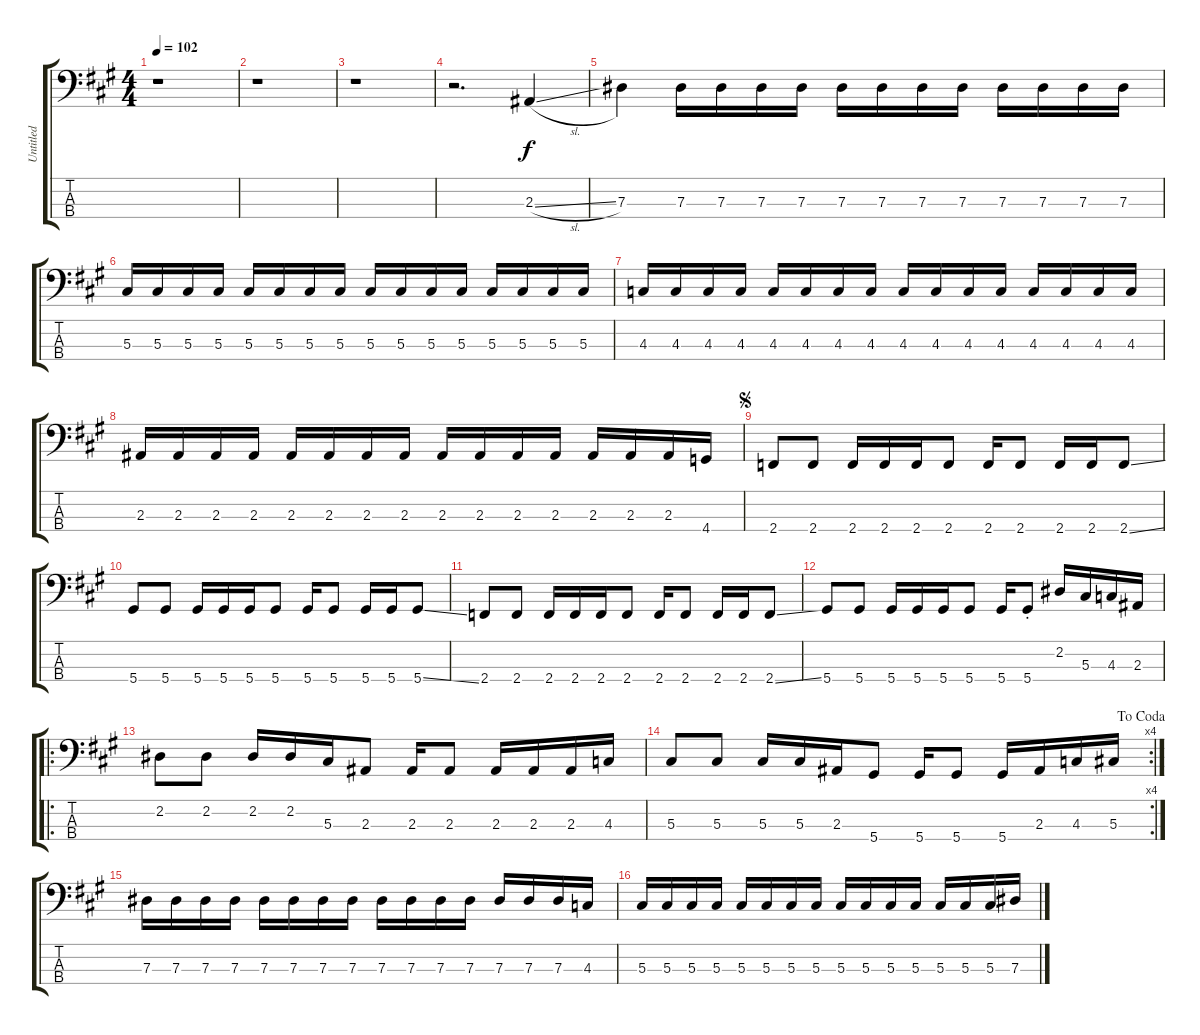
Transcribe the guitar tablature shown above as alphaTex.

\track ("Untitled" "Untitled") {instrument electricbassfinger}
\staff {score tabs}
\tuning (Gb2 Db2 Ab1 Eb1) {hide}
\ts (4 4)
\tempo 102
\clef f4
\ks a
r.1{dy f instrument electricbassfinger} |
r.1 |
r.1 |
r.2{d} 2.3{sl}.4 |
7.3.4 7.3.16 7.3.16 7.3.16 7.3.16 7.3.16 7.3.16 7.3.16 7.3.16 7.3.16 7.3.16 7.3.16 7.3.16 |
5.3.16 5.3.16 5.3.16 5.3.16 5.3.16 5.3.16 5.3.16 5.3.16 5.3.16 5.3.16 5.3.16 5.3.16 5.3.16 5.3.16 5.3.16 5.3.16 |
4.3.16 4.3.16 4.3.16 4.3.16 4.3.16 4.3.16 4.3.16 4.3.16 4.3.16 4.3.16 4.3.16 4.3.16 4.3.16 4.3.16 4.3.16 4.3.16 |
2.3.16 2.3.16 2.3.16 2.3.16 2.3.16 2.3.16 2.3.16 2.3.16 2.3.16 2.3.16 2.3.16 2.3.16 2.3.16 2.3.16 2.3.16 4.4.16 |
\jump segno
2.4.8 2.4.8 2.4.16 2.4.16 2.4.16 2.4.8 2.4.16 2.4.8 2.4.16 2.4.16 2.4{ss}.8 |
5.4.8 5.4.8 5.4.16 5.4.16 5.4.16 5.4.8 5.4.16 5.4.8 5.4.16 5.4.16 5.4{ss}.8 |
2.4.8 2.4.8 2.4.16 2.4.16 2.4.16 2.4.8 2.4.16 2.4.8 2.4.16 2.4.16 2.4{ss}.8 |
5.4.8 5.4.8 5.4.16 5.4.16 5.4.16 5.4.8 5.4.16 5.4{st}.8 2.2.16 5.3.16 4.3.16 2.3.16 |
\ro
2.2.8 2.2.8 2.2.16 2.2.16 5.3.16 2.3.8 2.3.16 2.3.8 2.3.16 2.3.16 2.3.16 4.3.16 |
\rc 4
\jump dacoda
5.3.8 5.3.8 5.3.16 5.3.16 2.3.16 5.4.8 5.4.16 5.4.8 5.4.16 2.3.16 4.3.16 5.3.16 |
7.3.16 7.3.16 7.3.16 7.3.16 7.3.16 7.3.16 7.3.16 7.3.16 7.3.16 7.3.16 7.3.16 7.3.16 7.3.16 7.3.16 7.3.16 4.3.16 |
5.3.16 5.3.16 5.3.16 5.3.16 5.3.16 5.3.16 5.3.16 5.3.16 5.3.16 5.3.16 5.3.16 5.3.16 5.3.16 5.3.16 5.3.16 7.3.16
